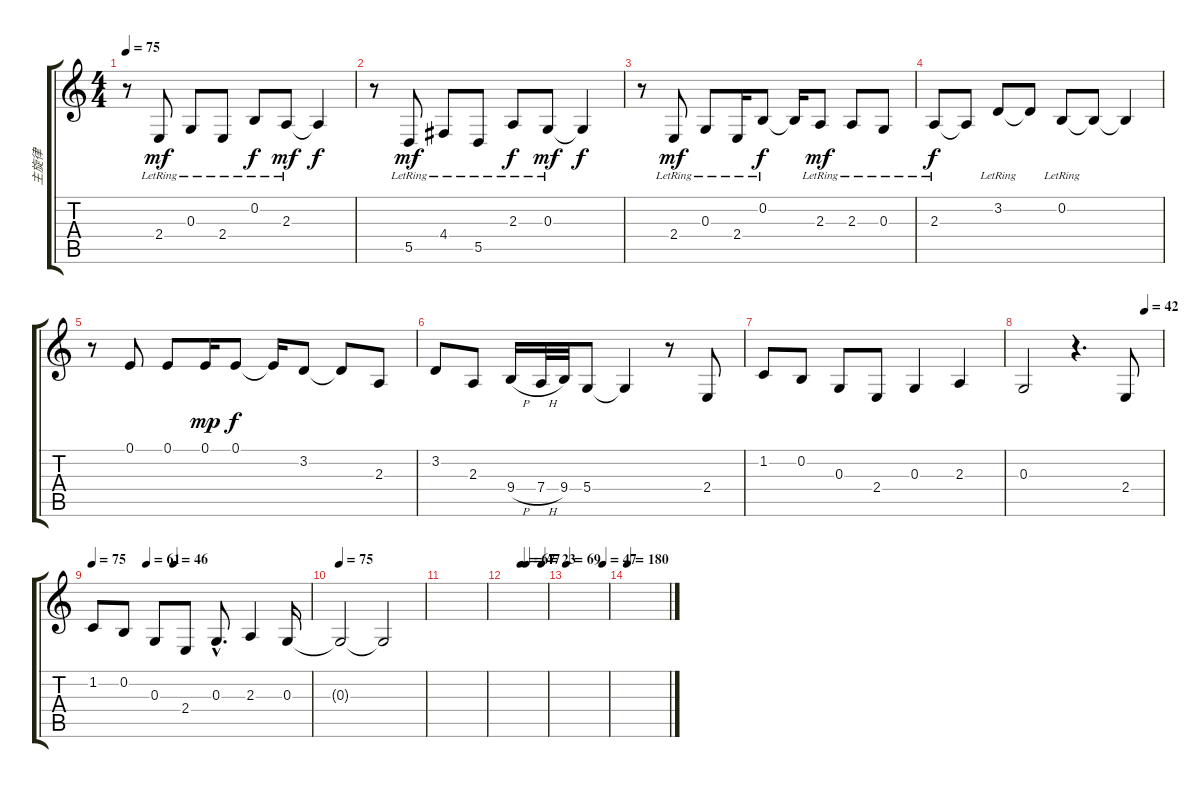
\track ("主旋律" "主旋律") {instrument musicbox}
\staff {score tabs}
\tuning (E4 B3 G3 D3 A2 E2) {hide}
\ts (4 4)
\tempo 75
\clef g2
\ks c
r.8{dy f} 2.4{lr}.8{dy mf} 0.3{lr}.8 2.4{lr}.8 0.2{lr}.8{dy f} 2.3{lr}.8{dy mf} 2.3{t}.4{dy f} |
r.8 5.5{lr}.8{dy mf} 4.4{lr}.8 5.5{lr}.8 2.3{lr}.8{dy f} 0.3{lr}.8{dy mf} 0.3{t}.4{dy f} |
r.8 2.4{lr}.8{dy mf} 0.3{lr}.8 2.4{lr}.16 0.2{lr}.8{dy f} 0.2{t}.16 2.3{lr}.8{dy mf} 2.3{lr}.8 0.3{lr}.8 |
2.3{lr}.8{dy f} 2.3{t}.8 3.2{lr}.8 3.2{t}.8 0.2{lr}.8 0.2{t}.8 0.2{t}.4 |
r.8 0.1.8 0.1.8 0.1.16{dy mp} 0.1.8{dy f} 0.1{t}.16 3.2.8 3.2{t}.8 2.3.8 |
3.2.8 2.3.8 9.4{h}.16 7.4{h}.32 9.4.32 5.4.8 5.4{t}.4 r.8 2.4.8 |
1.2.8 0.2.8 0.3.8 2.4.8 0.3.4 2.3.4 |
\tempo (42 0.875)
0.3.2 r.4{d} 2.4.8 |
\tempo 75
\tempo (61 0.25)
\tempo (46 0.375)
1.2.8 0.2.8 0.3.8 2.4.8 0.3{hac}.8{d} 2.3.4 0.3.16 |
\tempo 75
0.3{t}.2 0.3{t}.2 |
|
\tempo (67 0.375)
\tempo (47 0.5)
\tempo (23 0.875)
|
\tempo 69
\tempo (47 0.875)
|
\tempo 180
